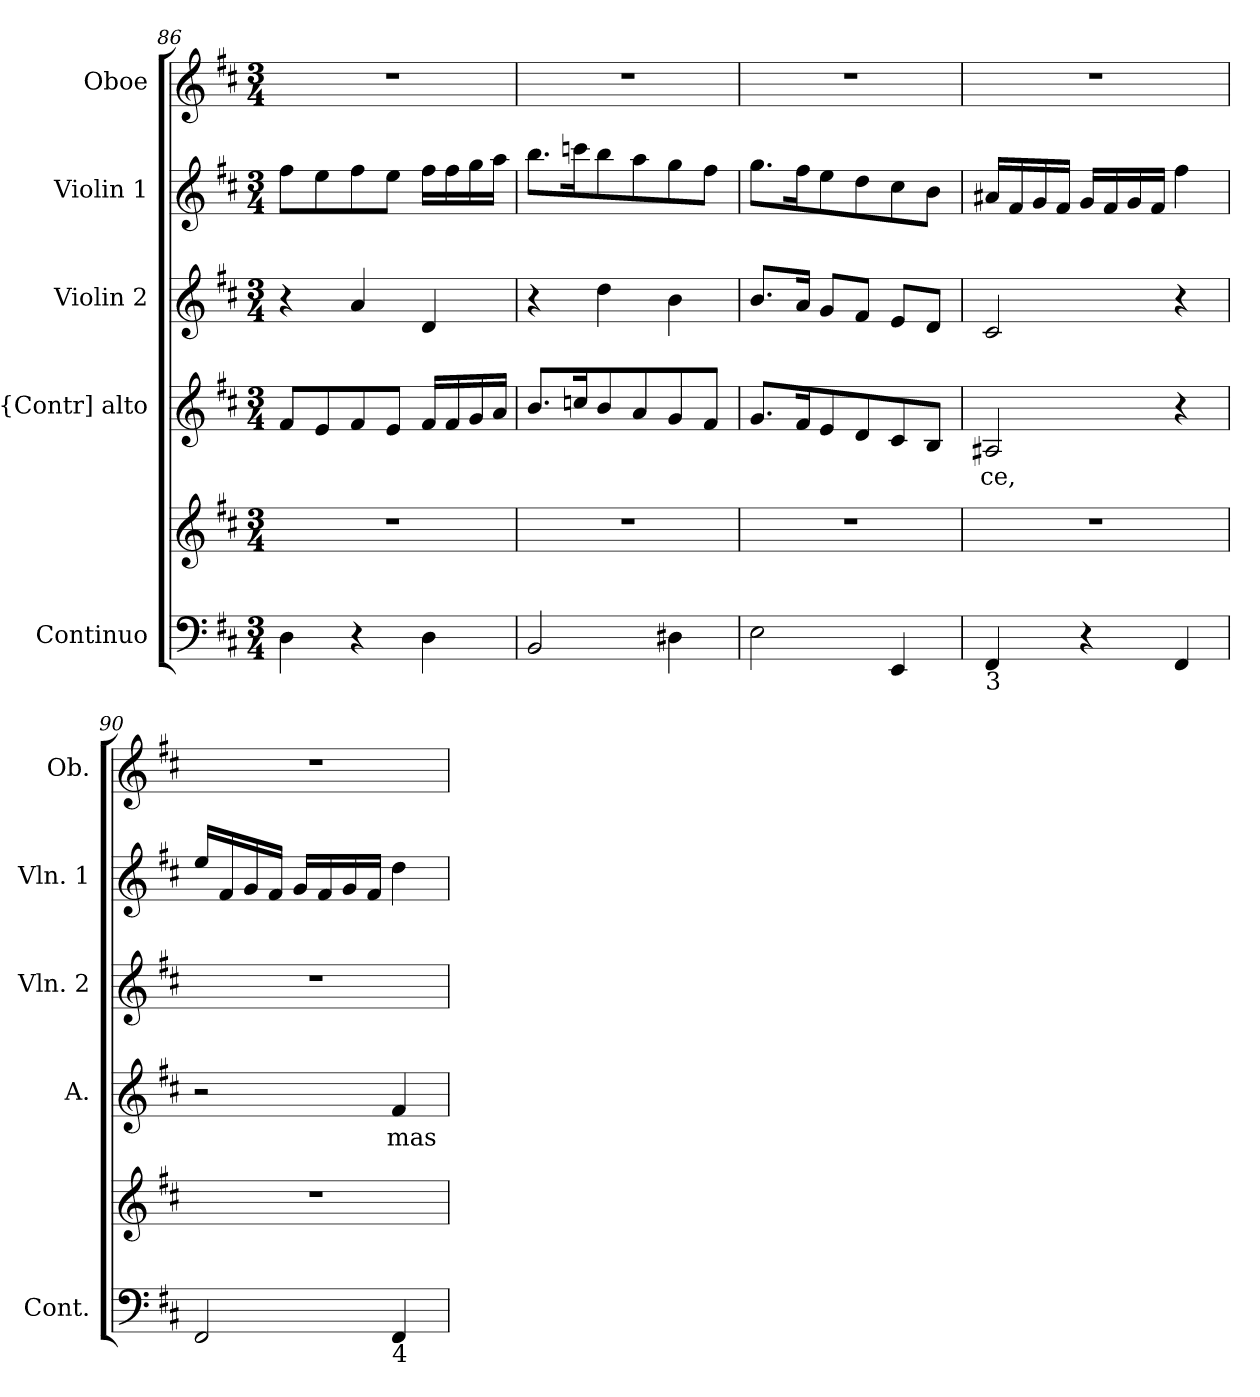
**kern	**kern	**kern	**text	**kern	**kern	**kern
*part5	*part5	*part4	*part4	*part3	*part2	*part1
*staff6	*staff5	*staff4	*staff4	*staff3	*staff2	*staff1
*I"Continuo	*	*I"{Contr] alto	*	*I"Violin 2	*I"Violin 1	*I"Oboe
*I'Cont.	*	*I'A.	*	*I'Vln. 2	*I'Vln. 1	*I'Ob.
*clefF4	*clefG2	*clefG2	*	*clefG2	*clefG2	*clefG2
*k[f#c#]	*k[f#c#]	*k[f#c#]	*	*k[f#c#]	*k[f#c#]	*k[f#c#]
*D:	*D:	*D:	*	*D:	*D:	*D:
*M3/4	*M3/4	*M3/4	*	*M3/4	*M3/4	*M3/4
=86	=86	=86	=86	=86	=86	=86
!	!LO:N:vis=1	!	!	!	!	!LO:N:vis=1
4Di\	2.r	8f#i/L	.	4r	8ff#i\L	2.r
.	.	8ei/	.	.	8eei\	.
4r	.	8f#i/	.	4ai/	8ff#i\	.
.	.	8ei/J	.	.	8eei\J	.
4Di\	.	16f#i/LL	.	4di/	16ff#i\LL	.
.	.	16f#i/	.	.	16ff#i\	.
.	.	16gi/	.	.	16ggi\	.
.	.	16ai/JJ	.	.	16aai\JJ	.
!!LO:LB:g=z
=87	=87	=87	=87	=87	=87	=87
!	!LO:N:vis=1	!	!	!	!	!LO:N:vis=1
2BBi/	2.r	8.bi/L	.	4r	8.bbi\L	2.r
.	.	16ccni/k	.	.	16cccni\k	.
.	.	8bi/	.	4ddi\	8bbi\	.
.	.	8ai/	.	.	8aai\	.
4D#Xi\	.	8gi/	.	4bi\	8ggi\	.
.	.	8f#i/J	.	.	8ff#i\J	.
=88	=88	=88	=88	=88	=88	=88
!	!LO:N:vis=1	!	!	!	!	!LO:N:vis=1
2Ei\	2.r	8.gi/L	.	8.bi/L	8.ggi\L	2.r
.	.	16f#i/k	.	16ai/Jk	16ff#i\k	.
.	.	8ei/	.	8gi/L	8eei\	.
.	.	8di/	.	8f#i/J	8ddi\	.
4EEi/	.	8c#i/	.	8ei/L	8cc#i\	.
.	.	8Bi/J	.	8di/J	8bi\J	.
=89	=89	=89	=89	=89	=89	=89
!	!LO:N:vis=1	!	!	!	!	!
!LO:TX:b:t=3	!	!	!	!	!	!
!	!	!	!LO:LY:b:color=#000000	!	!	!LO:N:vis=1
4FF#i/	2.r	2A#Xi/	-ce,	2c#i/	16a#Xi/LL	2.r
.	.	.	.	.	16f#i/	.
.	.	.	.	.	16gi/	.
.	.	.	.	.	16f#i/JJ	.
4r	.	.	.	.	16gi/LL	.
.	.	.	.	.	16f#i/	.
.	.	.	.	.	16gi/	.
.	.	.	.	.	16f#i/JJ	.
4FF#i/	.	4r	.	4r	4ff#i\	.
=90	=90	=90	=90	=90	=90	=90
!	!LO:N:vis=1	!	!	!LO:N:vis=1	!	!LO:N:vis=1
2FF#i/	2.r	2r	.	2.r	16eei/LL	2.r
.	.	.	.	.	16f#i/	.
.	.	.	.	.	16gi/	.
.	.	.	.	.	16f#i/JJ	.
.	.	.	.	.	16gi/LL	.
.	.	.	.	.	16f#i/	.
.	.	.	.	.	16gi/	.
.	.	.	.	.	16f#i/JJ	.
!LO:TX:b:t=4	!	!	!	!	!	!
!	!	!	!LO:LY:b:color=#000000	!	!	!
4FF#i/	.	4f#i/	mas	.	4ddi\	.
=	=	=	=	=	=	=
*-	*-	*-	*-	*-	*-	*-
